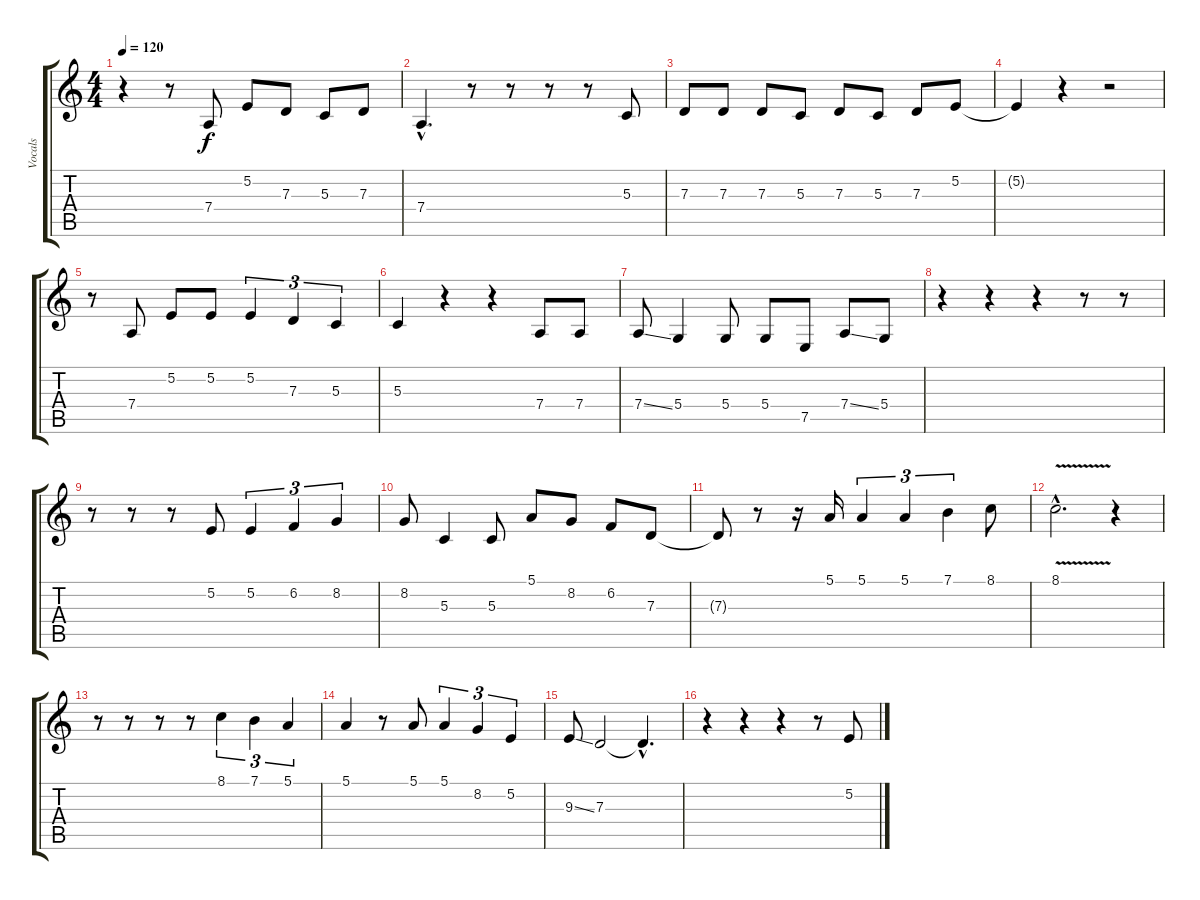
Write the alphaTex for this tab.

\track ("Vocals" "Vocals") {instrument choiraahs}
\staff {score tabs}
\tuning (E4 B3 G3 D3 A2 E2) {hide}
\ts (4 4)
\tempo 120
\clef g2
\ks c
r.4{dy f} r.8 7.4.8 5.2.8 7.3.8 5.3.8 7.3.8 |
7.4{hac}.4{d} r.8 r.8 r.8 r.8 5.3.8 |
7.3.8 7.3.8 7.3.8 5.3.8 7.3.8 5.3.8 7.3.8 5.2.8 |
5.2{t}.4 r.4 r.2 |
r.8 7.4.8 5.2.8 5.2.8 5.2.4{tu (3 2)} 7.3.4{tu (3 2)} 5.3.4{tu (3 2)} |
5.3.4 r.4 r.4 7.4.8 7.4.8 |
7.4{ss}.8 5.4.4 5.4.8 5.4.8 7.5.8 7.4{ss}.8 5.4.8 |
r.4 r.4 r.4 r.8 r.8 |
r.8 r.8 r.8 5.2.8 5.2.4{tu (3 2)} 6.2.4{tu (3 2)} 8.2.4{tu (3 2)} |
8.2.8 5.3.4 5.3.8 5.1.8 8.2.8 6.2.8 7.3.8 |
7.3{t}.8 r.8 r.16 5.1.16 5.1.4{tu (3 2)} 5.1.4{tu (3 2)} 7.1.4{tu (3 2)} 8.1.8 |
8.1{v hac}.2{d} r.4 |
r.8 r.8 r.8 r.8 8.1.4{tu (3 2)} 7.1.4{tu (3 2)} 5.1.4{tu (3 2)} |
5.1.4 r.8 5.1.8 5.1.4{tu (3 2)} 8.2.4{tu (3 2)} 5.2.4{tu (3 2)} |
9.3{ss}.8 7.3.2 7.3{hac t}.4{d} |
r.4 r.4 r.4 r.8 5.2.8
